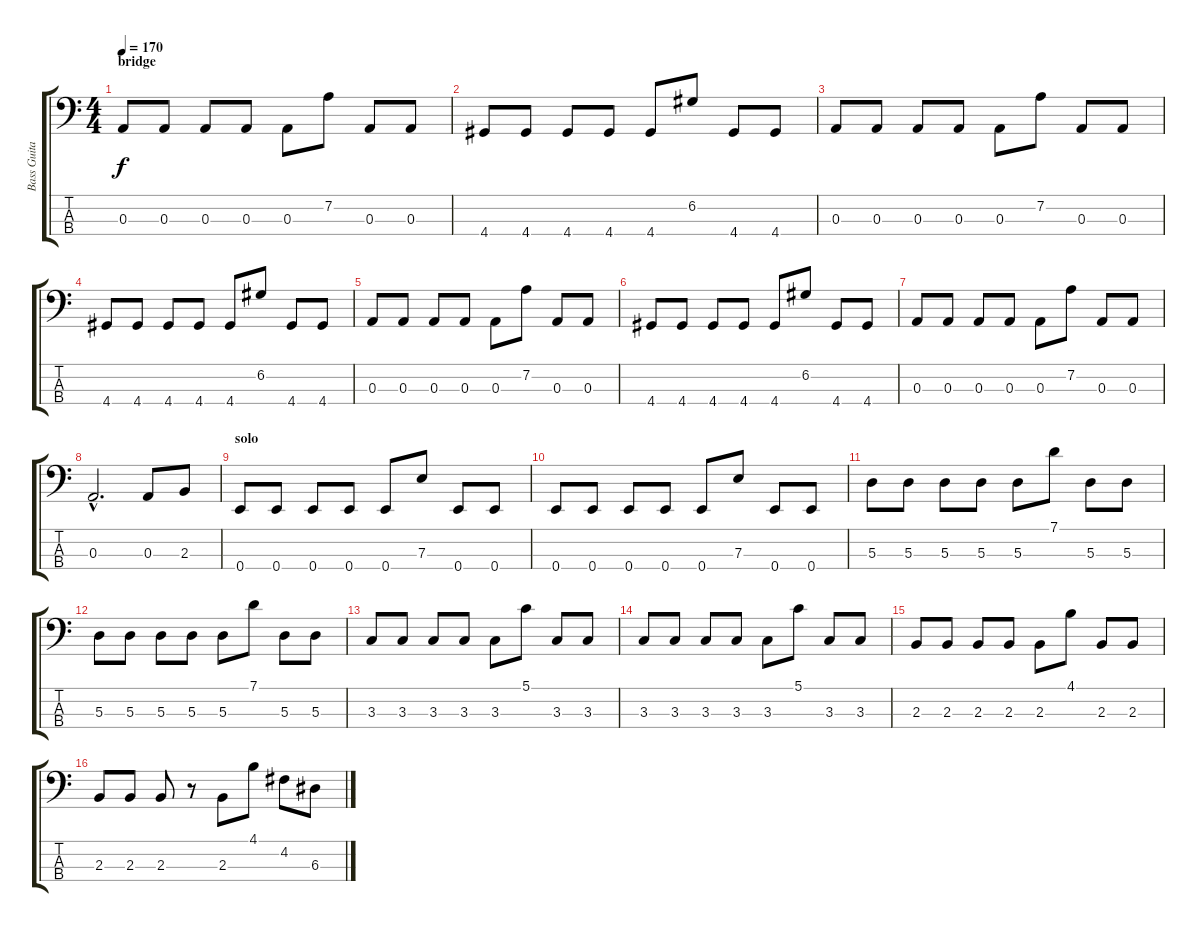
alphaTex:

\track ("Bass Guitar" "Bass Guita") {instrument electricbassfinger}
\staff {score tabs}
\tuning (G2 D2 A1 E1) {hide}
\ts (4 4)
\section ("" "bridge")
\tempo 170
\clef f4
\ks c
0.3.8{dy f} 0.3.8 0.3.8 0.3.8 0.3.8 7.2.8 0.3.8 0.3.8 |
4.4.8 4.4.8 4.4.8 4.4.8 4.4.8 6.2.8 4.4.8 4.4.8 |
0.3.8 0.3.8 0.3.8 0.3.8 0.3.8 7.2.8 0.3.8 0.3.8 |
4.4.8 4.4.8 4.4.8 4.4.8 4.4.8 6.2.8 4.4.8 4.4.8 |
0.3.8 0.3.8 0.3.8 0.3.8 0.3.8 7.2.8 0.3.8 0.3.8 |
4.4.8 4.4.8 4.4.8 4.4.8 4.4.8 6.2.8 4.4.8 4.4.8 |
0.3.8 0.3.8 0.3.8 0.3.8 0.3.8 7.2.8 0.3.8 0.3.8 |
0.3{hac}.2{d} 0.3.8 2.3.8 |
\section ("" "solo")
0.4.8 0.4.8 0.4.8 0.4.8 0.4.8 7.3.8 0.4.8 0.4.8 |
0.4.8 0.4.8 0.4.8 0.4.8 0.4.8 7.3.8 0.4.8 0.4.8 |
5.3.8 5.3.8 5.3.8 5.3.8 5.3.8 7.1.8 5.3.8 5.3.8 |
5.3.8 5.3.8 5.3.8 5.3.8 5.3.8 7.1.8 5.3.8 5.3.8 |
3.3.8 3.3.8 3.3.8 3.3.8 3.3.8 5.1.8 3.3.8 3.3.8 |
3.3.8 3.3.8 3.3.8 3.3.8 3.3.8 5.1.8 3.3.8 3.3.8 |
2.3.8 2.3.8 2.3.8 2.3.8 2.3.8 4.1.8 2.3.8 2.3.8 |
2.3.8 2.3.8 2.3.8 r.8 2.3.8 4.1.8 4.2.8 6.3.8
